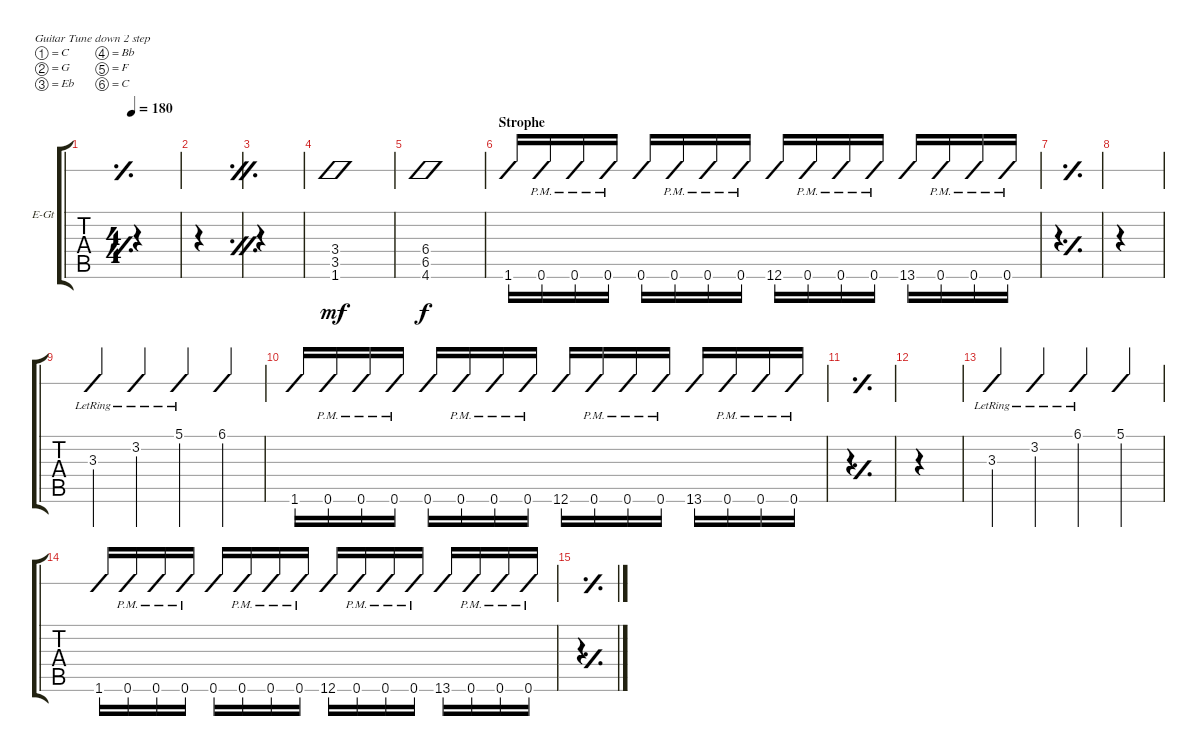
\defaultSystemsLayout 4
\bracketExtendMode groupsimilarinstruments
\firstSystemTrackNameOrientation horizontal
\otherSystemsTrackNameOrientation horizontal
\track ("Electric Guitar" "E-Gt") {instrument distortionguitar}
\staff {tabs slash}
\tuning (C4 G3 Eb3 Bb2 F2 C2)
\ts (4 4)
\tempo 180
\clef g2
\simile simple
\ks c
|
\simile firstofdouble
|
\simile secondofdouble
|
(1.6 3.5 3.4).1{dy mf} |
(4.6 6.5 6.4).1{dy f} |
\section ("" "Strophe")
1.6.16 0.6{pm}.16 0.6{pm}.16 0.6{pm}.16 0.6.16 0.6{pm}.16 0.6{pm}.16 0.6{pm}.16 12.6.16 0.6{pm}.16 0.6{pm}.16 0.6{pm}.16 13.6.16 0.6{pm}.16 0.6{pm}.16 0.6{pm}.16 |
\simile simple
|
|
\simile none
3.3{lr}.4 3.2{lr}.4 5.1{lr}.4 6.1.4 |
1.6.16 0.6{pm}.16 0.6{pm}.16 0.6{pm}.16 0.6.16 0.6{pm}.16 0.6{pm}.16 0.6{pm}.16 12.6.16 0.6{pm}.16 0.6{pm}.16 0.6{pm}.16 13.6.16 0.6{pm}.16 0.6{pm}.16 0.6{pm}.16 |
\simile simple
|
|
\simile none
3.3{lr}.4 3.2{lr}.4 6.1{lr}.4 5.1.4 |
1.6.16 0.6{pm}.16 0.6{pm}.16 0.6{pm}.16 0.6.16 0.6{pm}.16 0.6{pm}.16 0.6{pm}.16 12.6.16 0.6{pm}.16 0.6{pm}.16 0.6{pm}.16 13.6.16 0.6{pm}.16 0.6{pm}.16 0.6{pm}.16 |
\simile simple
